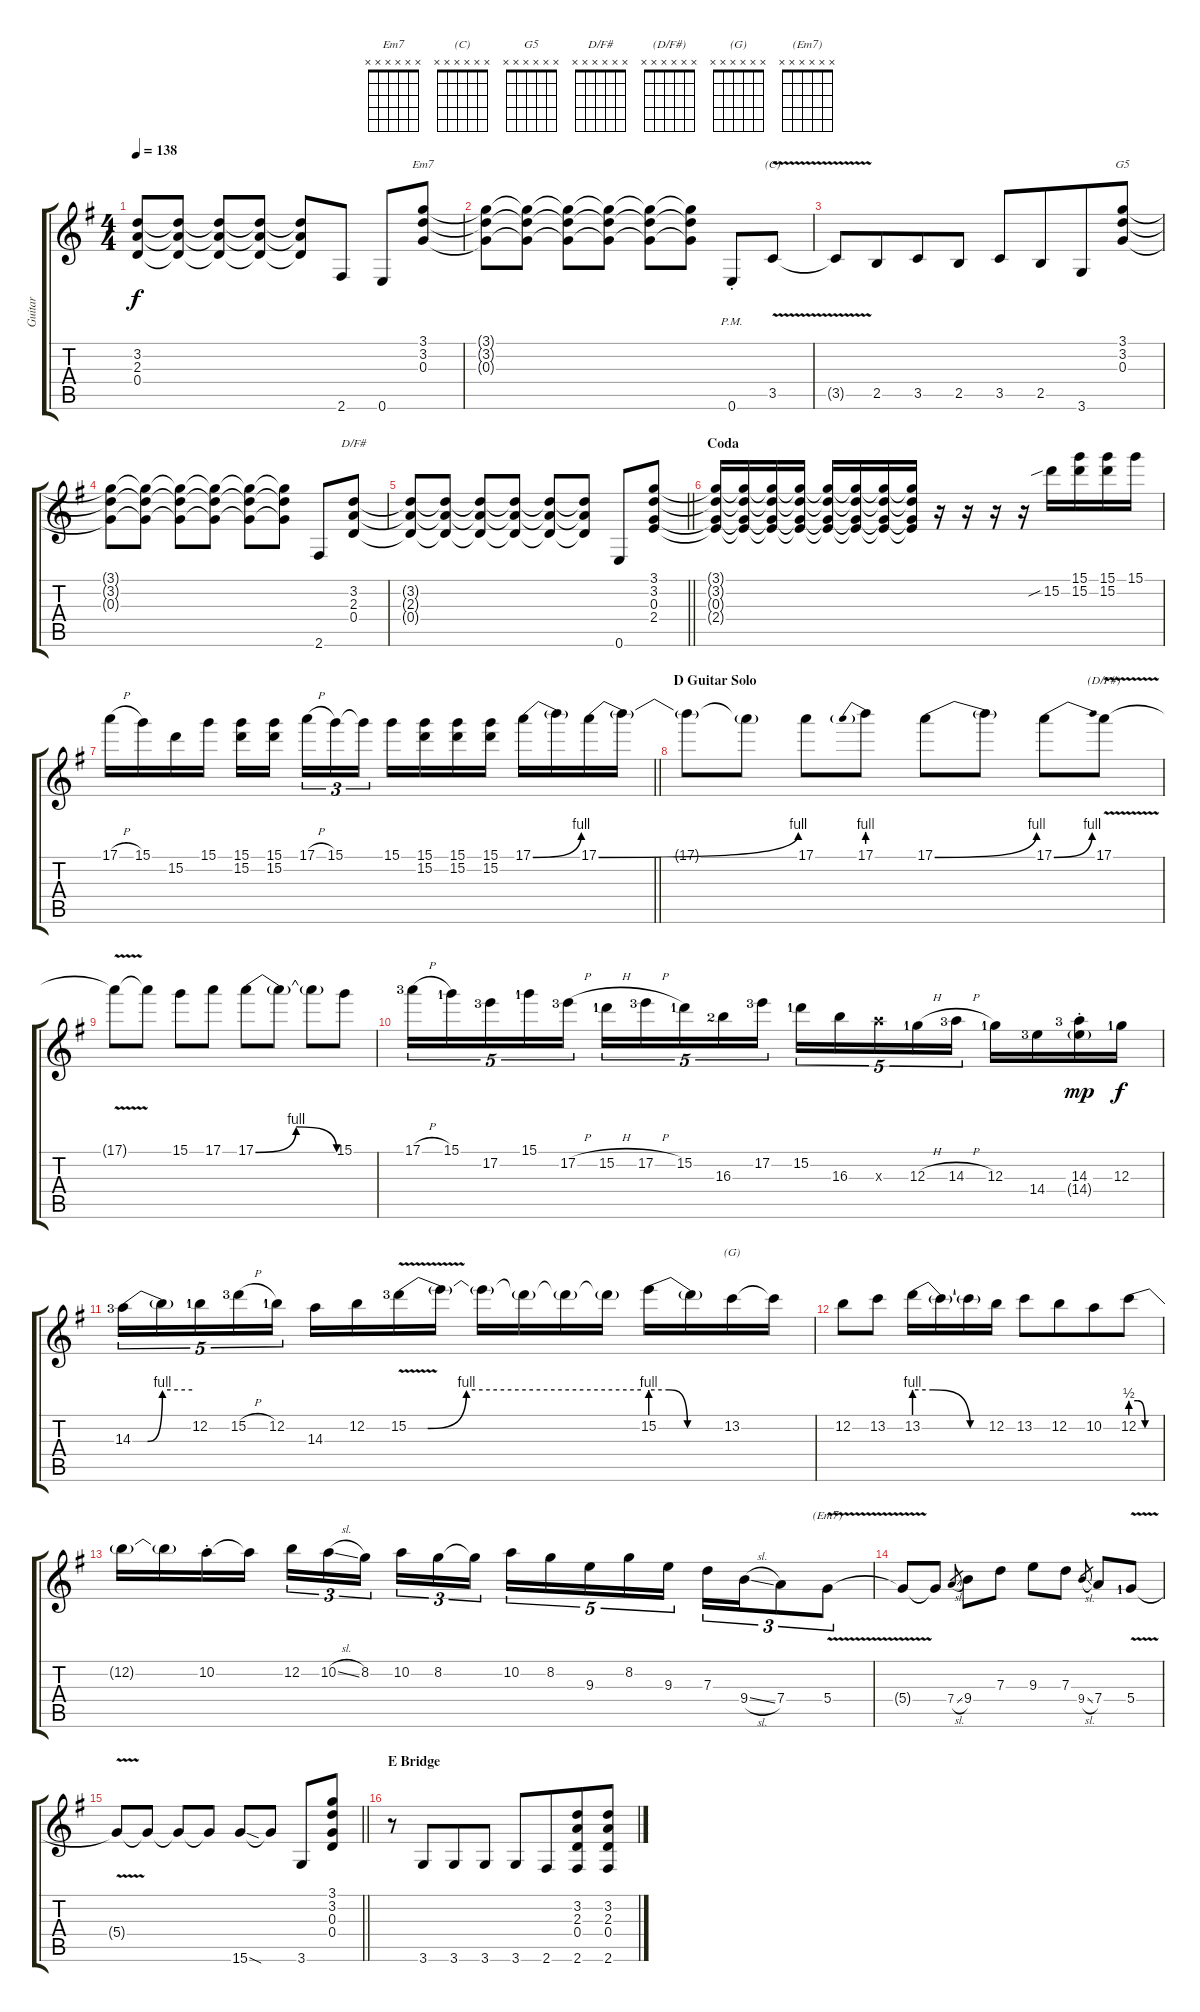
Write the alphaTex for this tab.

\track ("Guitar" "Guitar") {instrument distortionguitar}
\staff {score tabs}
\tuning (E4 B3 G3 D3 A2 E2) {hide}
\chord ("Em7" x x x x x x)
\chord ("(C)" x x x x x x)
\chord ("G5" x x x x x x)
\chord ("D/F#" x x x x x x)
\chord ("(D/F#)" x x x x x x)
\chord ("(G)" x x x x x x)
\chord ("(Em7)" x x x x x x)
\ts (4 4)
\tempo 138
\clef g2
\ks g
(3.2{t} 2.3{t} 0.4{t}).8{dy f} (3.2{t} 2.3{t} 0.4{t}).8 (3.2{t} 2.3{t} 0.4{t}).8 (3.2{t} 2.3{t} 0.4{t}).8 (3.2{t} 2.3{t} 0.4{t}).8 2.6.8 0.6.8 (3.1 3.2 0.3).8{ch "Em7"} |
(3.1{t} 3.2{t} 0.3{t}).8 (3.1{t} 3.2{t} 0.3{t}).8 (3.1{t} 3.2{t} 0.3{t}).8 (3.1{t} 3.2{t} 0.3{t}).8 (3.1{t} 3.2{t} 0.3{t}).8 (3.1{t} 3.2{t} 0.3{t}).8 0.6{pm st}.8 3.5{v}.8{ch "(C)"} |
3.5{t}.8 2.5.8{beam merge} 3.5.8 2.5.8 3.5.8 2.5.8{beam merge} 3.6.8 (3.1 3.2 0.3).8{ch "G5"} |
(3.1{t} 3.2{t} 0.3{t}).8 (3.1{t} 3.2{t} 0.3{t}).8 (3.1{t} 3.2{t} 0.3{t}).8 (3.1{t} 3.2{t} 0.3{t}).8 (3.1{t} 3.2{t} 0.3{t}).8 (3.1{t} 3.2{t} 0.3{t}).8 2.6.8 (3.2 2.3 0.4).8{ch "D/F#"} |
\barLineRight lightlight
(3.2{t} 2.3{t} 0.4{t}).8 (3.2{t} 2.3{t} 0.4{t}).8 (3.2{t} 2.3{t} 0.4{t}).8 (3.2{t} 2.3{t} 0.4{t}).8 (3.2{t} 2.3{t} 0.4{t}).8 (3.2{t} 2.3{t} 0.4{t}).8 0.6.8 (3.1 3.2 0.3 2.4).8 |
\section ("" "Coda")
(3.1{t} 3.2{t} 0.3{t} 2.4{t}).16{beam Up} (3.1{t} 3.2{t} 0.3{t} 2.4{t}).16{beam Up} (3.1{t} 3.2{t} 0.3{t} 2.4{t}).16{beam Up} (3.1{t} 3.2{t} 0.3{t} 2.4{t}).16{beam Up} (3.1{t} 3.2{t} 0.3{t} 2.4{t}).16{beam Up} (3.1{t} 3.2{t} 0.3{t} 2.4{t}).16{beam Up} (3.1{t} 3.2{t} 0.3{t} 2.4{t}).16{beam Up} (3.1{t} 3.2{t} 0.3{t} 2.4{t}).16{beam Up} r.16 r.16 r.16 r.16 15.2{sib}.16 (15.1 15.2).16 (15.1 15.2).16 15.1.16 |
\barLineRight lightlight
17.1{h}.16 15.1.16 15.2.16 15.1.16 (15.1 15.2).16 (15.1 15.2).16{beam splitsecondary} 17.1{h}.16{tu (3 2)} 15.1.16{tu (3 2)} 15.1{t}.16{tu (3 2)} 15.1.16 (15.1 15.2).16 (15.1 15.2).16 (15.1 15.2).16 17.1{be (bend 0 0 60 4)}.16 17.1{t}.16 17.1{be (bend 0 0 60 4)}.16 17.1{t}.16 |
\section ("" "D Guitar Solo")
17.1{t}.8 17.1{t}.8 17.1.8 17.1{be (prebend 0 4 60 4)}.8 17.1{be (bend 0 0 60 4)}.8 17.1{t}.8 17.1{be (bend 0 0 60 4)}.8 17.1{v}.8{ch "(D/F#)"} |
17.1{t}.8 17.1{t}.8 15.1.8 17.1.8 17.1{be (bendrelease 0 0 10 4 44 4 60 0)}.8 17.1{t}.8 17.1{t}.8 15.1.8 |
17.1{h lf 4}.16{tu (5 4)} 15.1{lf 2}.16{tu (5 4)} 17.2{lf 4}.16{tu (5 4)} 15.1{lf 2}.16{tu (5 4)} 17.2{h lf 4}.16{tu (5 4)} 15.2{h lf 2}.16{tu (5 4)} 17.2{h lf 4}.16{tu (5 4)} 15.2{lf 2}.16{tu (5 4)} 16.3{lf 3}.16{tu (5 4)} 17.2{lf 4}.16{tu (5 4)} 15.2{lf 2}.16{tu (5 4)} 16.3.16{tu (5 4)} 14.3{x}.16{tu (5 4)} 12.3{h lf 2}.16{tu (5 4)} 14.3{h lf 4}.16{tu (5 4)} 12.3{lf 2}.16 14.4{lf 4}.16 (14.3{st lf 4} 14.4{g}).16{dy mp} 12.3{lf 2}.16{dy f} |
14.3{be (custom 0 0 15 0 30 4 60 4) lf 4}.16{tu (5 4)} 14.3{t}.16{tu (5 4)} 12.2{lf 2}.16{tu (5 4)} 15.2{h lf 4}.16{tu (5 4)} 12.2{lf 2}.16{tu (5 4)} 14.3.16 12.2.16 15.2{be (custom 0 0 5 0 15 4 60 4) v lf 4}.16 15.2{t}.16 15.2{t}.16 15.2{t}.16 15.2{t}.16 15.2{t}.16 15.2{be (custom 0 4 15 4 30 0 60 0)}.16 15.2{t}.16 13.2.16{ch "(G)"} 13.2{t}.16 |
12.2.8 13.2.8 13.2{be (custom 0 4 15 4 45 0 60 0)}.16 13.2{t}.16 13.2{t}.16 12.2.16 13.2.8 12.2.8{beam merge} 10.2.8 12.2{be (custom 0 2 15 2 30 0 60 0)}.8 |
12.2{t}.16 12.2{t}.16 10.2{st}.16 10.2{t}.16 12.2.16{tu (3 2)} 10.2{sl}.16{tu (3 2)} 8.2.16{tu (3 2) beam splitsecondary} 10.2.16{tu (3 2)} 8.2.16{tu (3 2)} 8.2{t}.16{tu (3 2)} 10.2.16{tu (5 4)} 8.2.16{tu (5 4)} 9.3.16{tu (5 4)} 8.2.16{tu (5 4)} 9.3.16{tu (5 4)} 7.3.16{tu (3 2)} 9.4{sl}.16{tu (3 2)} 7.4.8{tu (3 2)} 5.4{v}.8{tu (3 2) ch "(Em7)"} |
5.4{t}.8 5.4{t}.8 7.4{sl}.8{gr} 9.4.8 7.3.8 9.3.8 7.3.8 9.4{sl}.8{gr} 7.4.8 5.4{v lf 2}.8 |
\barLineRight lightlight
5.4{t}.8 5.4{t}.8 5.4{t}.8 5.4{t}.8 15.6{sod}.8 15.6{t}.8 3.6.8 (3.1 3.2 0.3 0.4).8 |
\section ("" "E Bridge")
r.8 3.6.8{beam merge} 3.6.8 3.6.8 3.6.8 2.6.8{beam merge} (3.2 2.3 0.4 2.6).8 (3.2 2.3 0.4 2.6).8
